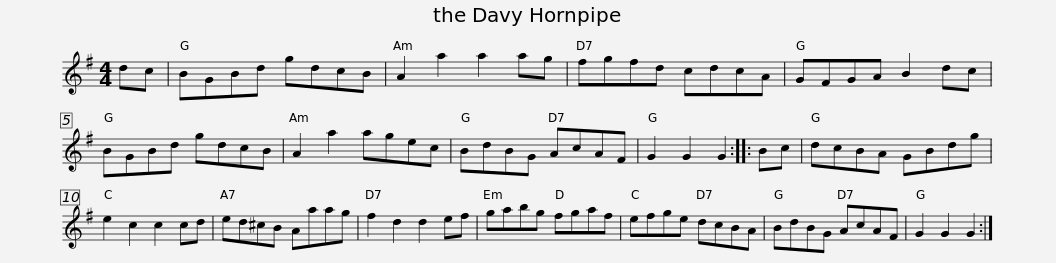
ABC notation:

X:1
L:1/8
M:4/4
I:linebreak $
K:G
V:1 treble
V:1
 dc | BGBd gdcB | A2 a2 a2 ag | fgfd cdcA | GFGA B2 dc | %5
 BGBd gdcB |$ A2 a2 agec | BdBG AcAF | G2 G2 G2 :: Bc | %10
 dcBA GBdg | e2 c2 c2 cd | ed^cB Aaag |$ f2 d2 d2 ef | gabg fgaf | %15
 efge dcBA | BdBG AcAF | G2 G2 G2 :| %18
